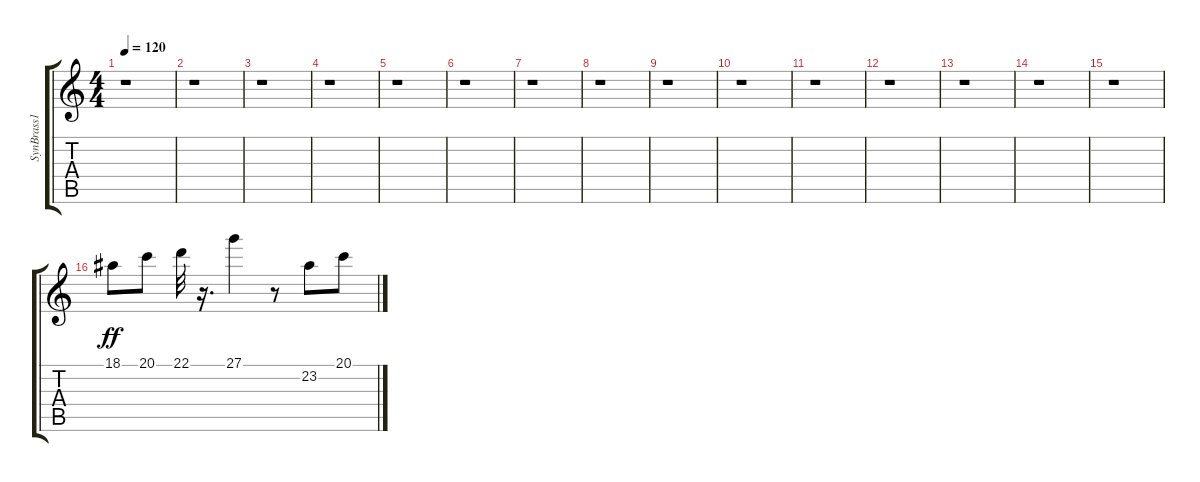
\track ("SynBrass1" "SynBrass1") {instrument lead2sawtooth}
\staff {score tabs}
\tuning (E4 B3 G3 D3 A2 E2) {hide}
\ts (4 4)
\tempo 120
\clef g2
\ks c
r.1{dy ff} |
r.1 |
r.1 |
r.1 |
r.1 |
r.1 |
r.1 |
r.1 |
r.1 |
r.1 |
r.1 |
r.1 |
r.1 |
r.1 |
r.1 |
18.1.8 20.1.8 22.1.32 r.16{d} 27.1.4 r.8 23.2.8 20.1.8
